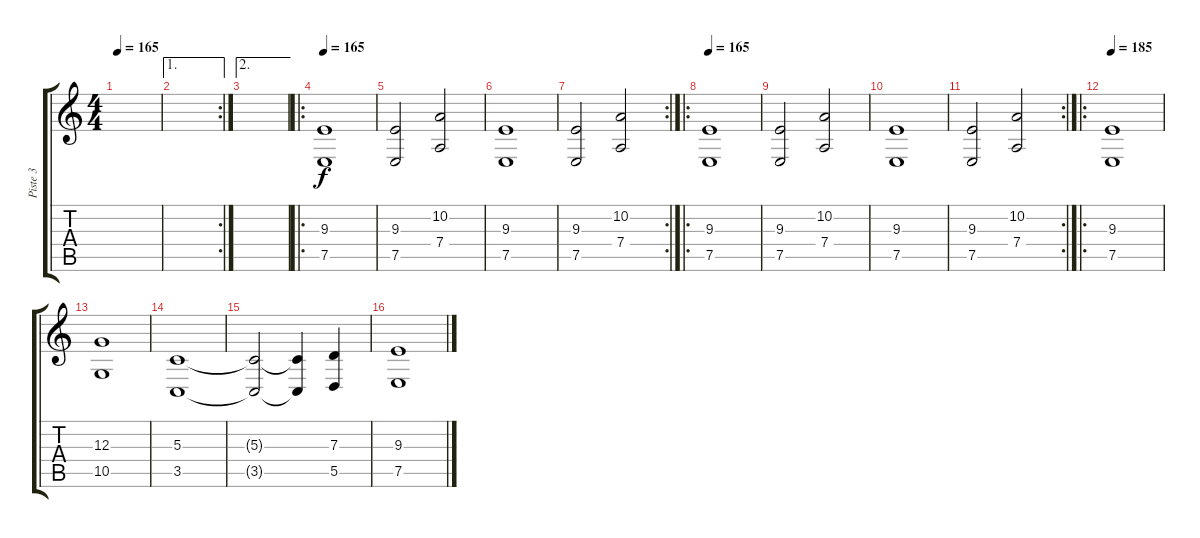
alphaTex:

\track ("Piste 3" "Piste 3") {instrument stringensemble1}
\staff {score tabs}
\tuning (E4 B3 G3 D3 A2 E2) {hide}
\ts (4 4)
\tempo 165
\clef g2
\ks c
|
\ae 1
\rc 2
|
\ae 2
|
\ro
\tempo 165
(9.3 7.5).1{volume 5} |
(9.3 7.5).2 (10.2 7.4).2 |
(9.3 7.5).1 |
\rc 2
(9.3 7.5).2 (10.2 7.4).2 |
\ro
\tempo 165
(9.3 7.5).1{volume 5} |
(9.3 7.5).2 (10.2 7.4).2 |
(9.3 7.5).1 |
\rc 2
(9.3 7.5).2 (10.2 7.4).2 |
\ro
\tempo 185
(9.3 7.5).1{volume 8 instrument stringensemble1} |
(12.3 10.5).1 |
(5.3 3.5).1 |
(5.3{t} 3.5{t}).2 (5.3{t} 3.5{t}).4 (7.3 5.5).4 |
(9.3 7.5).1
